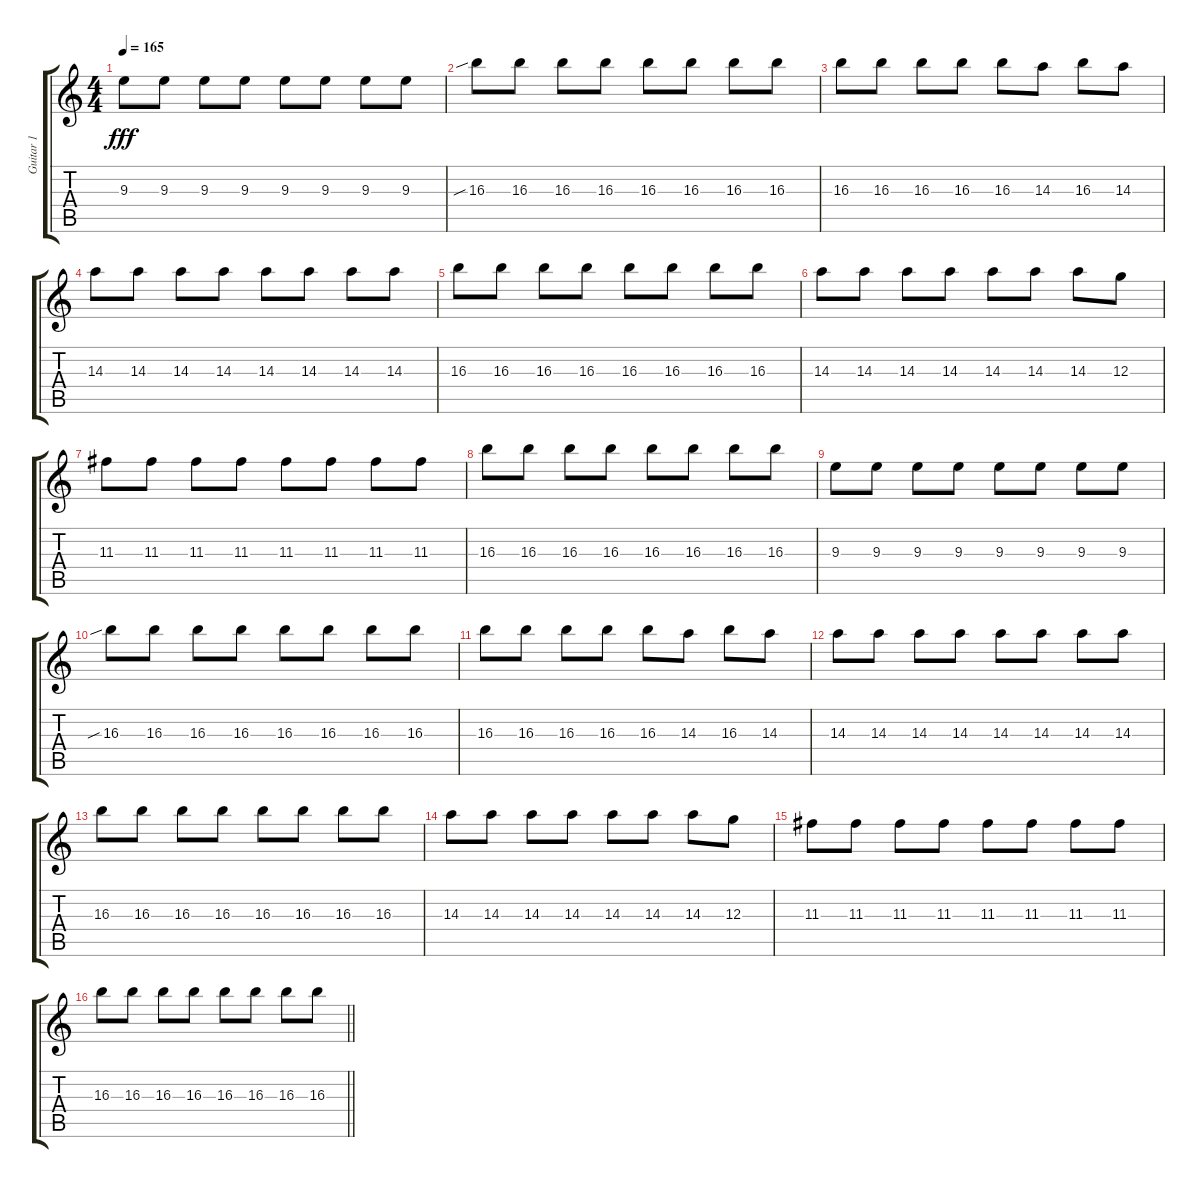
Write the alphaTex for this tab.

\track ("Guitar 1" "Guitar 1") {instrument overdrivenguitar}
\staff {score tabs}
\tuning (E4 B3 G3 D3 A2 E2) {hide}
\ts (4 4)
\tempo 165
\clef g2
\ks c
9.3.8{dy fff} 9.3.8 9.3.8 9.3.8 9.3.8 9.3.8 9.3.8 9.3.8 |
16.3{sib}.8 16.3.8 16.3.8 16.3.8 16.3.8 16.3.8 16.3.8 16.3.8 |
16.3.8 16.3.8 16.3.8 16.3.8 16.3.8 14.3.8 16.3.8 14.3.8 |
14.3.8 14.3.8 14.3.8 14.3.8 14.3.8 14.3.8 14.3.8 14.3.8 |
16.3.8 16.3.8 16.3.8 16.3.8 16.3.8 16.3.8 16.3.8 16.3.8 |
14.3.8 14.3.8 14.3.8 14.3.8 14.3.8 14.3.8 14.3.8 12.3.8 |
11.3.8 11.3.8 11.3.8 11.3.8 11.3.8 11.3.8 11.3.8 11.3.8 |
16.3.8 16.3.8 16.3.8 16.3.8 16.3.8 16.3.8 16.3.8 16.3.8 |
9.3.8 9.3.8 9.3.8 9.3.8 9.3.8 9.3.8 9.3.8 9.3.8 |
16.3{sib}.8 16.3.8 16.3.8 16.3.8 16.3.8 16.3.8 16.3.8 16.3.8 |
16.3.8 16.3.8 16.3.8 16.3.8 16.3.8 14.3.8 16.3.8 14.3.8 |
14.3.8 14.3.8 14.3.8 14.3.8 14.3.8 14.3.8 14.3.8 14.3.8 |
16.3.8 16.3.8 16.3.8 16.3.8 16.3.8 16.3.8 16.3.8 16.3.8 |
14.3.8 14.3.8 14.3.8 14.3.8 14.3.8 14.3.8 14.3.8 12.3.8 |
11.3.8 11.3.8 11.3.8 11.3.8 11.3.8 11.3.8 11.3.8 11.3.8 |
\barLineRight lightlight
16.3.8 16.3.8 16.3.8 16.3.8 16.3.8 16.3.8 16.3.8 16.3.8
